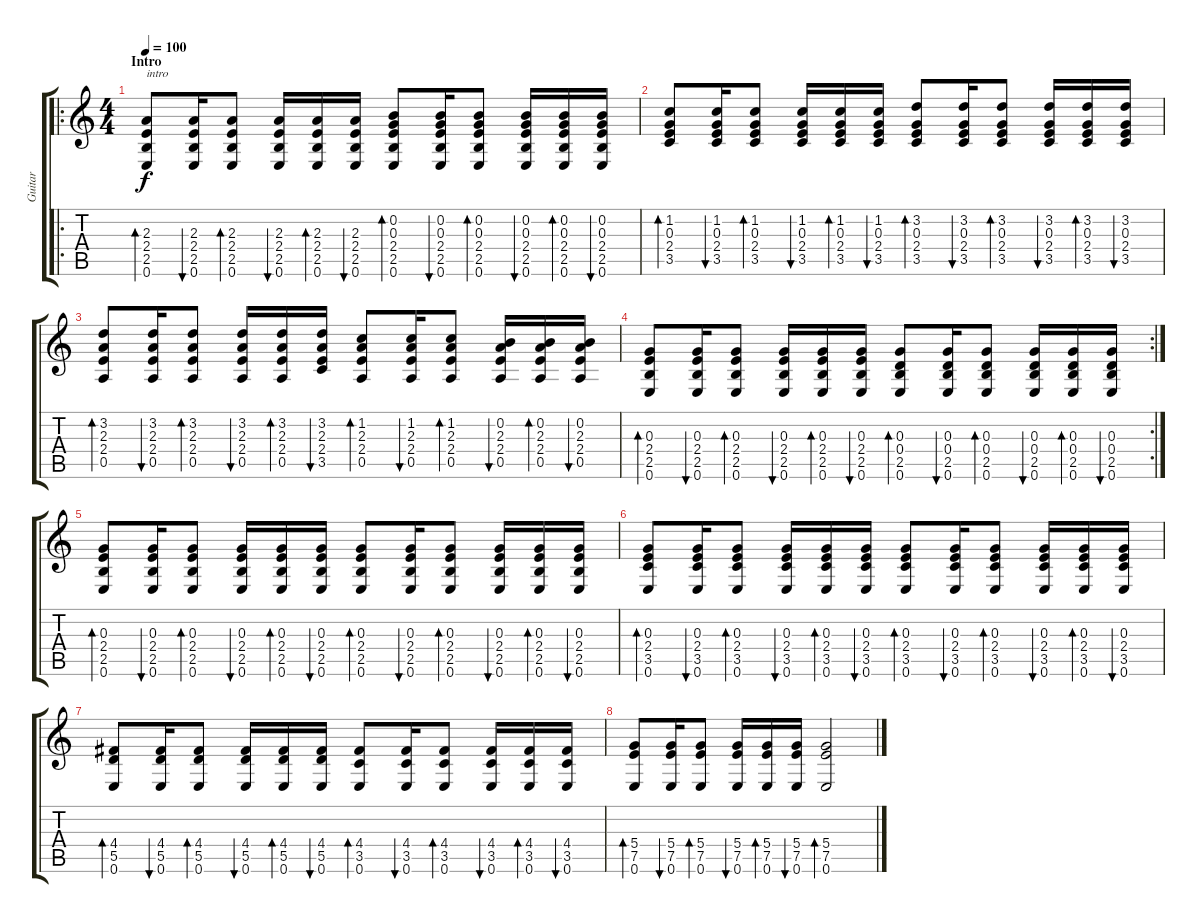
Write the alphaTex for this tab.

\track ("Guitar" "Guitar") {instrument acousticguitarsteel}
\staff {score tabs}
\tuning (E4 B3 G3 D3 A2 E2) {hide}
\ro
\ts (4 4)
\section ("" "Intro")
\tempo 100
\clef g2
\ks c
(2.3 2.4 2.5 0.6).8{bd 60 txt "intro" dy f instrument acousticguitarsteel} (2.3 2.4 2.5 0.6).16{bu 30} (2.3 2.4 2.5 0.6).8{bd 60} (2.3 2.4 2.5 0.6).16{bu 30} (2.3 2.4 2.5 0.6).16{bd 30} (2.3 2.4 2.5 0.6).16{bu 30} (0.2 0.3 2.4 2.5 0.6).8{bd 60} (0.2 0.3 2.4 2.5 0.6).16{bu 30} (0.2 0.3 2.4 2.5 0.6).8{bd 60} (0.2 0.3 2.4 2.5 0.6).16{bu 30} (0.2 0.3 2.4 2.5 0.6).16{bd 30} (0.2 0.3 2.4 2.5 0.6).16{bu 30} |
(1.2 0.3 2.4 3.5).8{bd 60} (1.2 0.3 2.4 3.5).16{bu 30} (1.2 0.3 2.4 3.5).8{bd 60} (1.2 0.3 2.4 3.5).16{bu 30} (1.2 0.3 2.4 3.5).16{bd 30} (1.2 0.3 2.4 3.5).16{bu 30} (3.2 0.3 2.4 3.5).8{bd 60} (3.2 0.3 2.4 3.5).16{bu 30} (3.2 0.3 2.4 3.5).8{bd 60} (3.2 0.3 2.4 3.5).16{bu 30} (3.2 0.3 2.4 3.5).16{bd 30} (3.2 0.3 2.4 3.5).16{bu 30} |
(3.2 2.3 2.4 0.5).8{bd 60} (3.2 2.3 2.4 0.5).16{bu 30} (3.2 2.3 2.4 0.5).8{bd 60} (3.2 2.3 2.4 0.5).16{bu 30} (3.2 2.3 2.4 0.5).16{bd 30} (3.2 2.3 2.4 3.5).16{bu 30} (1.2 2.3 2.4 0.5).8{bd 60} (1.2 2.3 2.4 0.5).16{bu 30} (1.2 2.3 2.4 0.5).8{bd 60} (0.2 2.3 2.4 0.5).16{bu 30} (0.2 2.3 2.4 0.5).16{bd 30} (0.2 2.3 2.4 0.5).16{bu 30} |
\rc 2
(0.3 2.4 2.5 0.6).8{bd 60} (0.3 2.4 2.5 0.6).16{bu 30} (0.3 2.4 2.5 0.6).8{bd 60} (0.3 2.4 2.5 0.6).16{bu 30} (0.3 2.4 2.5 0.6).16{bd 30} (0.3 2.4 2.5 0.6).16{bu 30} (0.3 0.4 2.5 0.6).8{bd 60} (0.3 0.4 2.5 0.6).16{bu 30} (0.3 0.4 2.5 0.6).8{bd 60} (0.3 0.4 2.5 0.6).16{bu 30} (0.3 0.4 2.5 0.6).16{bd 30} (0.3 0.4 2.5 0.6).16{bu 30} |
(0.3 2.4 2.5 0.6).8{bd 60} (0.3 2.4 2.5 0.6).16{bu 30} (0.3 2.4 2.5 0.6).8{bd 60} (0.3 2.4 2.5 0.6).16{bu 30} (0.3 2.4 2.5 0.6).16{bd 30} (0.3 2.4 2.5 0.6).16{bu 30} (0.3 2.4 2.5 0.6).8{bd 60} (0.3 2.4 2.5 0.6).16{bu 30} (0.3 2.4 2.5 0.6).8{bd 60} (0.3 2.4 2.5 0.6).16{bu 30} (0.3 2.4 2.5 0.6).16{bd 30} (0.3 2.4 2.5 0.6).16{bu 30} |
(0.3 2.4 3.5 0.6).8{bd 60} (0.3 2.4 3.5 0.6).16{bu 30} (0.3 2.4 3.5 0.6).8{bd 60} (0.3 2.4 3.5 0.6).16{bu 30} (0.3 2.4 3.5 0.6).16{bd 30} (0.3 2.4 3.5 0.6).16{bu 30} (0.3 2.4 3.5 0.6).8{bd 60} (0.3 2.4 3.5 0.6).16{bu 30} (0.3 2.4 3.5 0.6).8{bd 60} (0.3 2.4 3.5 0.6).16{bu 30} (0.3 2.4 3.5 0.6).16{bd 30} (0.3 2.4 3.5 0.6).16{bu 30} |
(4.4 5.5 0.6).8{bd 60} (4.4 5.5 0.6).16{bu 30} (4.4 5.5 0.6).8{bd 60} (4.4 5.5 0.6).16{bu 30} (4.4 5.5 0.6).16{bd 30} (4.4 5.5 0.6).16{bu 30} (4.4 3.5 0.6).8{bd 60} (4.4 3.5 0.6).16{bu 30} (4.4 3.5 0.6).8{bd 60} (4.4 3.5 0.6).16{bu 30} (4.4 3.5 0.6).16{bd 30} (4.4 3.5 0.6).16{bu 30} |
(5.4 7.5 0.6).8{bd 60} (5.4 7.5 0.6).16{bu 30} (5.4 7.5 0.6).8{bd 60} (5.4 7.5 0.6).16{bu 30} (5.4 7.5 0.6).16{bd 30} (5.4 7.5 0.6).16{bu 30} (5.4 7.5 0.6).2{bd 120}
